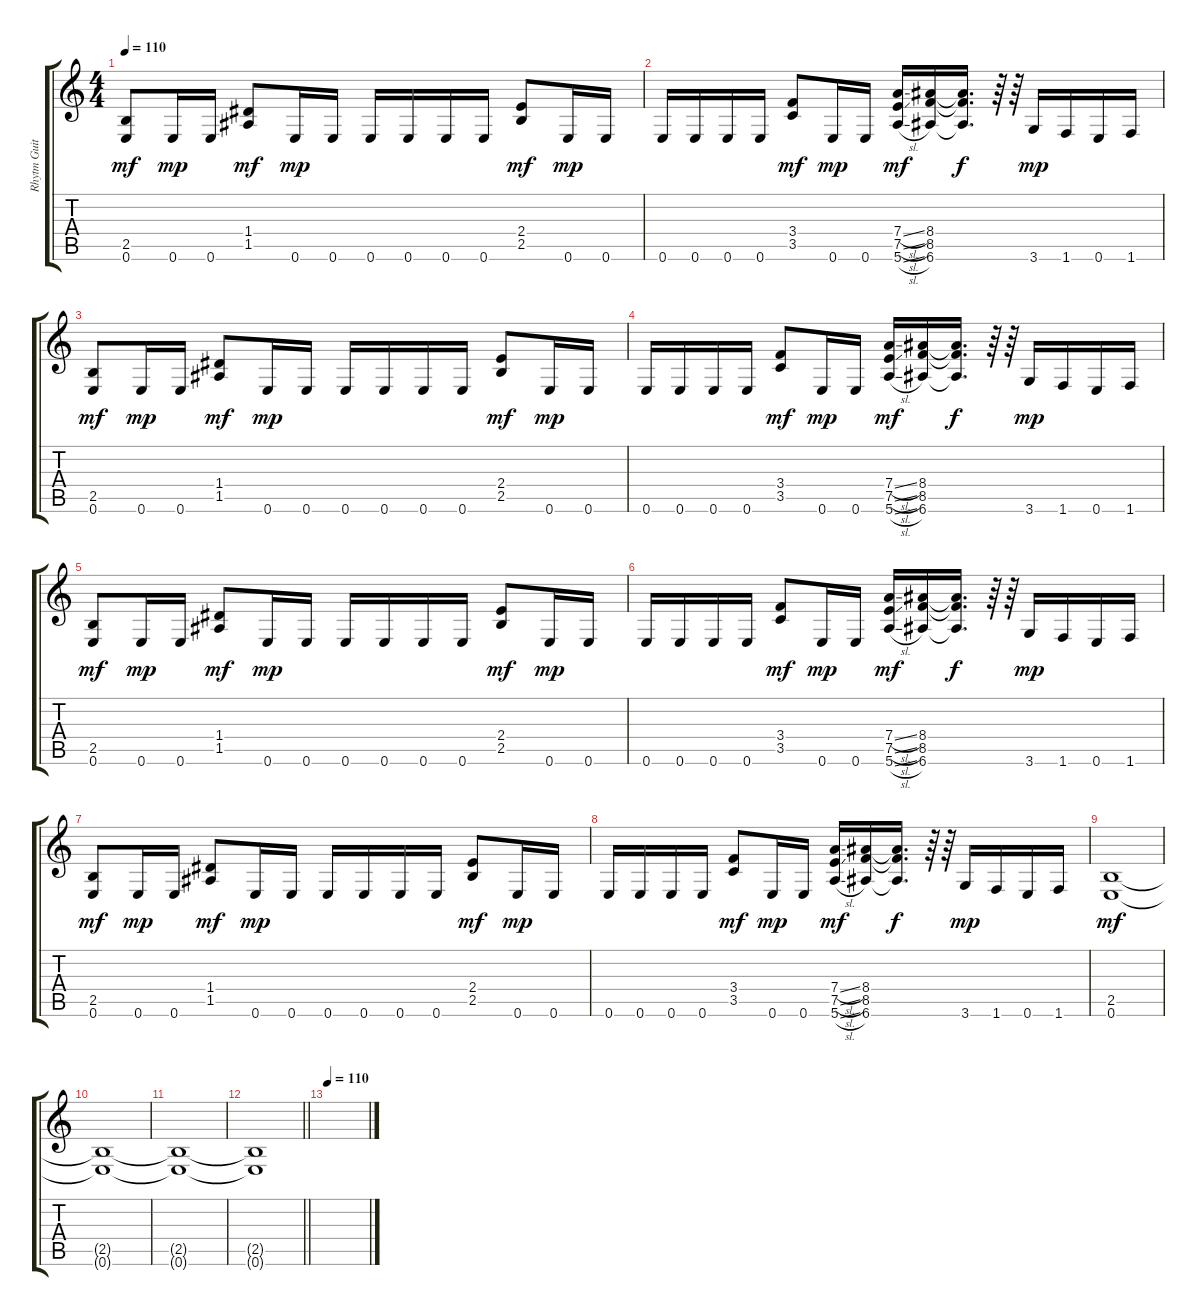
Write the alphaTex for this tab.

\track ("Rhytm Guitar " "Rhytm Guit") {instrument overdrivenguitar}
\staff {score tabs}
\tuning (E4 B3 G3 D3 A2 E2) {hide}
\ts (4 4)
\tempo 110
\clef g2
\ks c
(2.5 0.6).8{dy mf} 0.6.16{dy mp} 0.6.16 (1.4 1.5).8{dy mf} 0.6.16{dy mp} 0.6.16 0.6.16 0.6.16 0.6.16 0.6.16 (2.4 2.5).8{dy mf} 0.6.16{dy mp} 0.6.16 |
0.6.16 0.6.16 0.6.16 0.6.16 (3.4 3.5).8{dy mf} 0.6.16{dy mp} 0.6.16 (7.4{sl} 7.5{sl} 5.6{sl}).16{dy mf} (8.4 8.5 6.6).16 (8.4{t} 8.5{t} 6.6{t}).16{d dy f} r.64 r.64 3.6.16{dy mp} 1.6.16 0.6.16 1.6.16 |
(2.5 0.6).8{dy mf} 0.6.16{dy mp} 0.6.16 (1.4 1.5).8{dy mf} 0.6.16{dy mp} 0.6.16 0.6.16 0.6.16 0.6.16 0.6.16 (2.4 2.5).8{dy mf} 0.6.16{dy mp} 0.6.16 |
0.6.16 0.6.16 0.6.16 0.6.16 (3.4 3.5).8{dy mf} 0.6.16{dy mp} 0.6.16 (7.4{sl} 7.5{sl} 5.6{sl}).16{dy mf} (8.4 8.5 6.6).16 (8.4{t} 8.5{t} 6.6{t}).16{d dy f} r.64 r.64 3.6.16{dy mp} 1.6.16 0.6.16 1.6.16 |
(2.5 0.6).8{dy mf} 0.6.16{dy mp} 0.6.16 (1.4 1.5).8{dy mf} 0.6.16{dy mp} 0.6.16 0.6.16 0.6.16 0.6.16 0.6.16 (2.4 2.5).8{dy mf} 0.6.16{dy mp} 0.6.16 |
0.6.16 0.6.16 0.6.16 0.6.16 (3.4 3.5).8{dy mf} 0.6.16{dy mp} 0.6.16 (7.4{sl} 7.5{sl} 5.6{sl}).16{dy mf} (8.4 8.5 6.6).16 (8.4{t} 8.5{t} 6.6{t}).16{d dy f} r.64 r.64 3.6.16{dy mp} 1.6.16 0.6.16 1.6.16 |
(2.5 0.6).8{dy mf} 0.6.16{dy mp} 0.6.16 (1.4 1.5).8{dy mf} 0.6.16{dy mp} 0.6.16 0.6.16 0.6.16 0.6.16 0.6.16 (2.4 2.5).8{dy mf} 0.6.16{dy mp} 0.6.16 |
0.6.16 0.6.16 0.6.16 0.6.16 (3.4 3.5).8{dy mf} 0.6.16{dy mp} 0.6.16 (7.4{sl} 7.5{sl} 5.6{sl}).16{dy mf} (8.4 8.5 6.6).16 (8.4{t} 8.5{t} 6.6{t}).16{d dy f} r.64 r.64 3.6.16{dy mp} 1.6.16 0.6.16 1.6.16 |
(2.5 0.6).1{dy mf} |
(2.5{t} 0.6{t}).1 |
(2.5{t} 0.6{t}).1 |
\barLineRight lightlight
(2.5{t} 0.6{t}).1 |
\tempo 110
